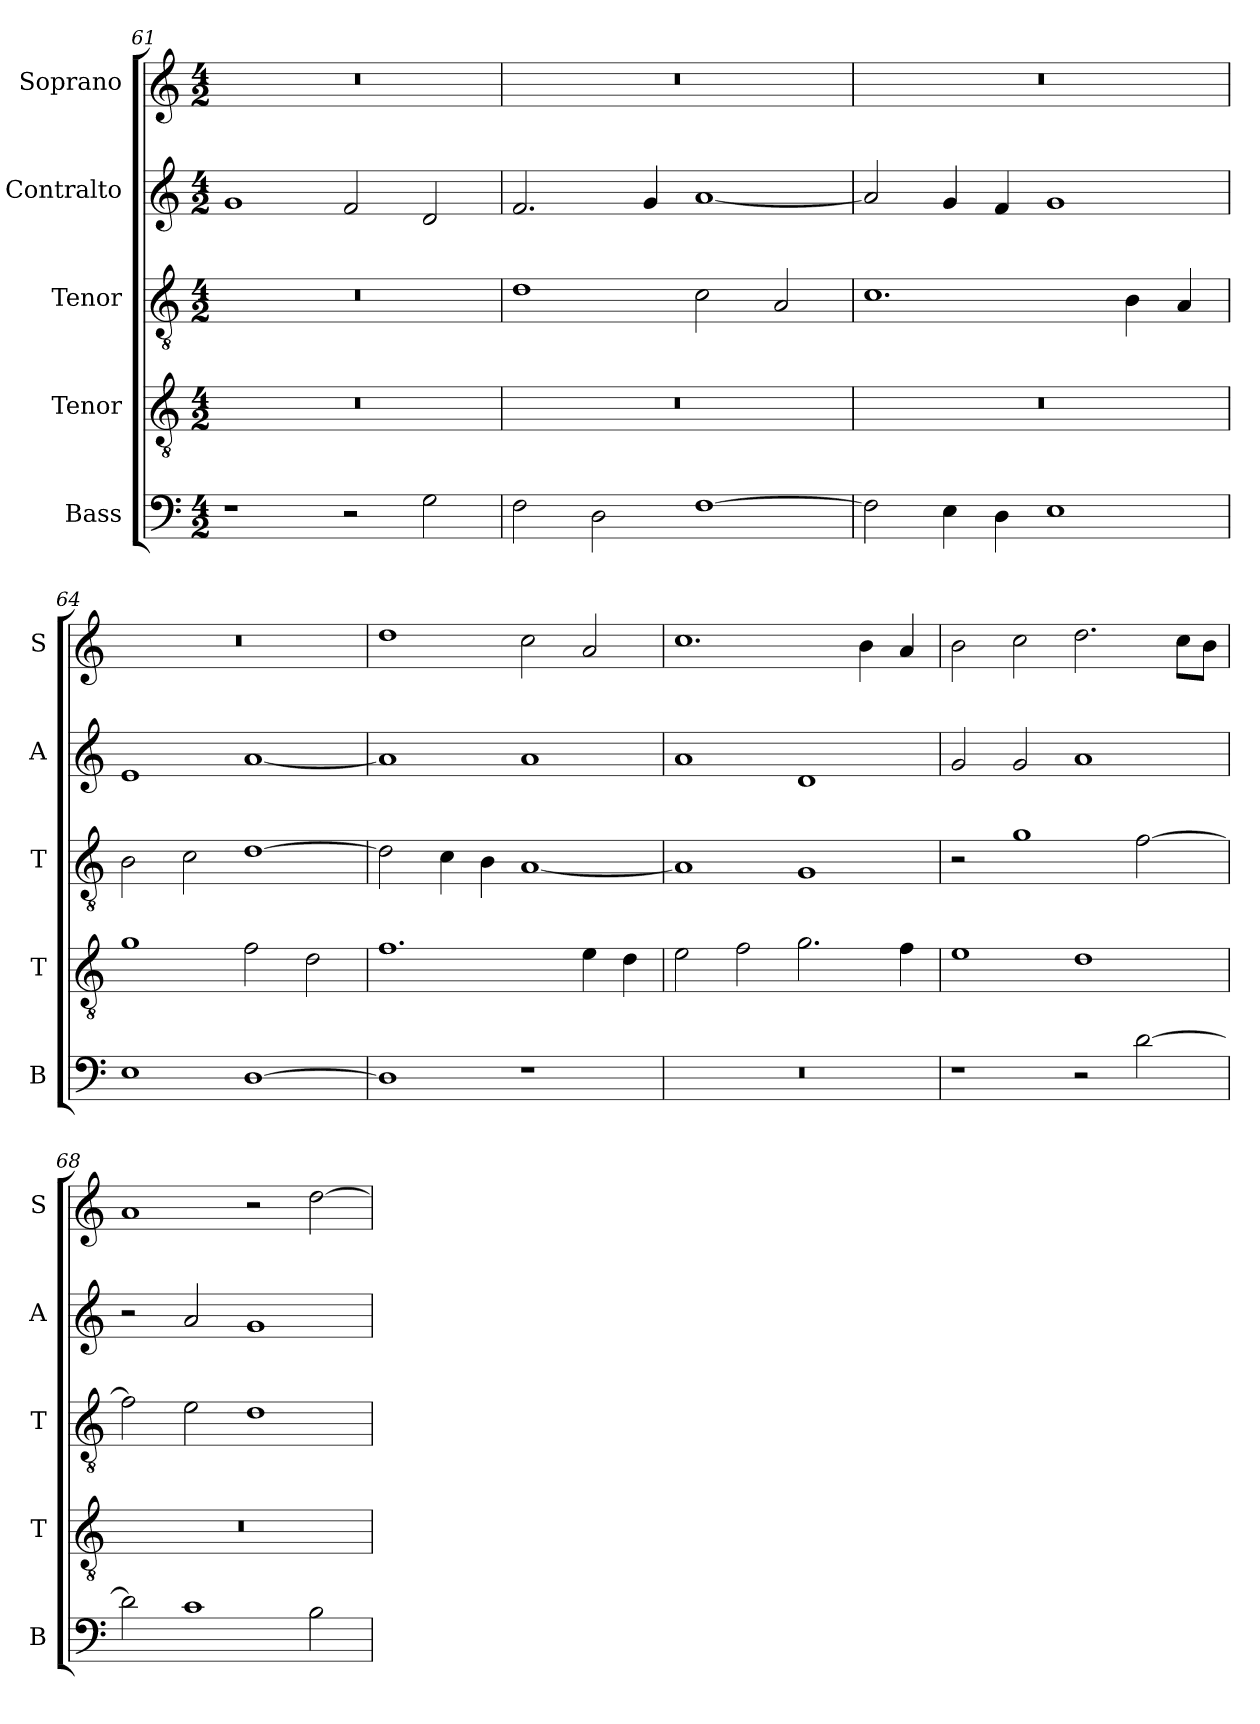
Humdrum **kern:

**kern	**kern	**kern	**kern	**kern
*part5	*part4	*part3	*part2	*part1
*staff5	*staff4	*staff3	*staff2	*staff1
*I"Bass	*I"Tenor	*I"Tenor	*I"Contralto	*I"Soprano
*I'B	*I'T	*I'T	*I'A	*I'S
*clefF4	*clefGv2	*clefGv2	*clefG2	*clefG2
*k[]	*k[]	*k[]	*k[]	*k[]
*G:mix	*G:mix	*G:mix	*G:mix	*G:mix
*M4/2	*M4/2	*M4/2	*M4/2	*M4/2
=61	=61	=61	=61	=61
1r	0r	0r	1g	0r
2r	.	.	2f	.
2G	.	.	2d	.
=62	=62	=62	=62	=62
2F	0r	1d	2.f	0r
2D	.	.	.	.
.	.	.	4g	.
[1F	.	2c	[1a	.
.	.	2A	.	.
=63	=63	=63	=63	=63
2F]	0r	1.c	2a]	0r
4E	.	.	4g	.
4D	.	.	4f	.
1E	.	.	1g	.
.	.	4B	.	.
.	.	4A	.	.
=64	=64	=64	=64	=64
1E	1g	2B	1e	0r
.	.	2c	.	.
[1D	2f	[1d	[1a	.
.	2d	.	.	.
=65	=65	=65	=65	=65
1D]	1.f	2d]	1a]	1dd
.	.	4c	.	.
.	.	4B	.	.
1r	.	[1A	1a	2cc
.	4e	.	.	2a
.	4d	.	.	.
=66	=66	=66	=66	=66
0r	2e	1A]	1a	1.cc
.	2f	.	.	.
.	2.g	1G	1d	.
.	.	.	.	4b
.	4f	.	.	4a
=67	=67	=67	=67	=67
1r	1e	2r	2g	2b
.	.	1g	2g	2cc
2r	1d	.	1a	2.dd
[2d	.	[2f	.	.
.	.	.	.	8cc\L
.	.	.	.	8b\J
=68	=68	=68	=68	=68
2d]	0r	2f]	2r	1a
1c	.	2e	2a	.
.	.	1d	1g	2r
2B	.	.	.	[2dd
=	=	=	=	=
*-	*-	*-	*-	*-
